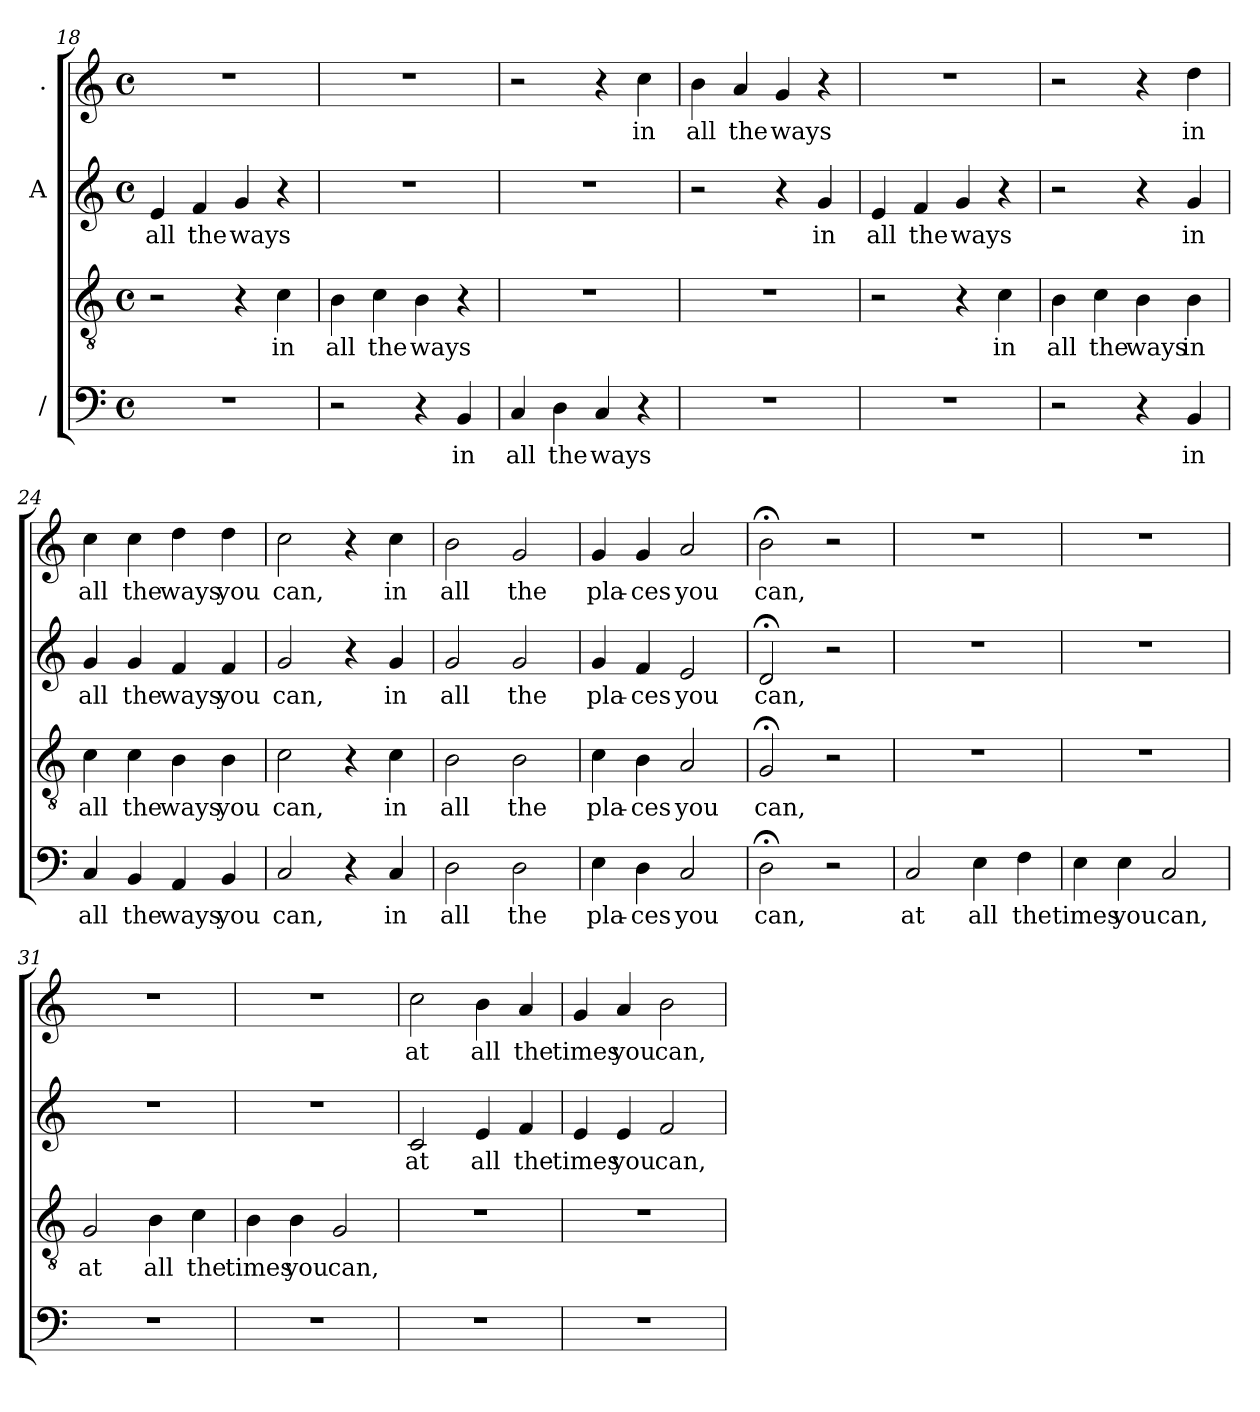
**kern	**text	**kern	**text	**kern	**text	**kern	**text
*part4	*part4	*part3	*part3	*part2	*part2	*part1	*part1
*staff4	*staff4	*staff3	*staff3	*staff2	*staff2	*staff1	*staff1
*I"/	*	*	*	*I"A	*	*I".	*
*clefF4	*	*clefGv2	*	*clefG2	*	*clefG2	*
*k[]	*	*k[]	*	*k[]	*	*k[]	*
*C:	*	*C:	*	*C:	*	*C:	*
*M4/4	*	*M4/4	*	*M4/4	*	*M4/4	*
*met(c)	*	*met(c)	*	*met(c)	*	*met(c)	*
=18	=18	=18	=18	=18	=18	=18	=18
!	!	!	!	!	!LO:LY:b	!	!
1r	.	2r	.	4e/	all	1r	.
!	!	!	!	!	!LO:LY:b	!	!
.	.	.	.	4f/	the	.	.
!	!	!	!	!	!LO:LY:b	!	!
.	.	4r	.	4g/	ways	.	.
!	!	!	!LO:LY:b	!	!	!	!
.	.	4c\	in	4r	.	.	.
=19	=19	=19	=19	=19	=19	=19	=19
!	!	!	!LO:LY:b	!	!	!	!
2r	.	4B\	all	1r	.	1r	.
!	!	!	!LO:LY:b	!	!	!	!
.	.	4c\	the	.	.	.	.
!	!	!	!LO:LY:b	!	!	!	!
4r	.	4B\	ways	.	.	.	.
!	!LO:LY:b	!	!	!	!	!	!
4BB/	in	4r	.	.	.	.	.
=20	=20	=20	=20	=20	=20	=20	=20
!	!LO:LY:b	!	!	!	!	!	!
4C/	all	1r	.	1r	.	2r	.
!	!LO:LY:b	!	!	!	!	!	!
4D\	the	.	.	.	.	.	.
!	!LO:LY:b	!	!	!	!	!	!
4C/	ways	.	.	.	.	4r	.
!	!	!	!	!	!	!	!LO:LY:b
4r	.	.	.	.	.	4cc\	in
=21	=21	=21	=21	=21	=21	=21	=21
!	!	!	!	!	!	!	!LO:LY:b
1r	.	1r	.	2r	.	4b\	all
!	!	!	!	!	!	!	!LO:LY:b
.	.	.	.	.	.	4a/	the
!	!	!	!	!	!	!	!LO:LY:b
.	.	.	.	4r	.	4g/	ways
!	!	!	!	!	!LO:LY:b	!	!
.	.	.	.	4g/	in	4r	.
=22	=22	=22	=22	=22	=22	=22	=22
!	!	!	!	!	!LO:LY:b	!	!
1r	.	2r	.	4e/	all	1r	.
!	!	!	!	!	!LO:LY:b	!	!
.	.	.	.	4f/	the	.	.
!	!	!	!	!	!LO:LY:b	!	!
.	.	4r	.	4g/	ways	.	.
!	!	!	!LO:LY:b	!	!	!	!
.	.	4c\	in	4r	.	.	.
=23	=23	=23	=23	=23	=23	=23	=23
!	!	!	!LO:LY:b	!	!	!	!
2r	.	4B\	all	2r	.	2r	.
!	!	!	!LO:LY:b	!	!	!	!
.	.	4c\	the	.	.	.	.
!	!	!	!LO:LY:b	!	!	!	!
4r	.	4B\	ways	4r	.	4r	.
!	!LO:LY:b	!	!LO:LY:b	!	!LO:LY:b	!	!LO:LY:b
4BB/	in	4B\	in	4g/	in	4dd\	in
!!LO:PB:g=z
=24	=24	=24	=24	=24	=24	=24	=24
!	!LO:LY:b	!	!LO:LY:b	!	!LO:LY:b	!	!LO:LY:b
4C/	all	4c\	all	4g/	all	4cc\	all
!	!LO:LY:b	!	!LO:LY:b	!	!LO:LY:b	!	!LO:LY:b
4BB/	the	4c\	the	4g/	the	4cc\	the
!	!LO:LY:b	!	!LO:LY:b	!	!LO:LY:b	!	!LO:LY:b
4AA/	ways	4B\	ways	4f/	ways	4dd\	ways
!	!LO:LY:b	!	!LO:LY:b	!	!LO:LY:b	!	!LO:LY:b
4BB/	you	4B\	you	4f/	you	4dd\	you
=25	=25	=25	=25	=25	=25	=25	=25
!	!LO:LY:b	!	!LO:LY:b	!	!LO:LY:b	!	!LO:LY:b
2C/	can,	2c\	can,	2g/	can,	2cc\	can,
4r	.	4r	.	4r	.	4r	.
!	!LO:LY:b	!	!LO:LY:b	!	!LO:LY:b	!	!LO:LY:b
4C/	in	4c\	in	4g/	in	4cc\	in
=26	=26	=26	=26	=26	=26	=26	=26
!	!LO:LY:b	!	!LO:LY:b	!	!LO:LY:b	!	!LO:LY:b
2D\	all	2B\	all	2g/	all	2b\	all
!	!LO:LY:b	!	!LO:LY:b	!	!LO:LY:b	!	!LO:LY:b
2D\	the	2B\	the	2g/	the	2g/	the
=27	=27	=27	=27	=27	=27	=27	=27
!	!LO:LY:b	!	!LO:LY:b	!	!LO:LY:b	!	!LO:LY:b
4E\	pla-	4c\	pla-	4g/	pla-	4g/	pla-
!	!LO:LY:b	!	!LO:LY:b	!	!LO:LY:b	!	!LO:LY:b
4D\	-ces	4B\	-ces	4f/	-ces	4g/	-ces
!	!LO:LY:b	!	!LO:LY:b	!	!LO:LY:b	!	!LO:LY:b
2C/	you	2A/	you	2e/	you	2a/	you
=28	=28	=28	=28	=28	=28	=28	=28
!	!LO:LY:b	!	!LO:LY:b	!	!LO:LY:b	!	!LO:LY:b
2D;<\	can,	2G;/	can,	2d;/	can,	2b;<\	can,
2r	.	2r	.	2r	.	2r	.
=29	=29	=29	=29	=29	=29	=29	=29
!	!LO:LY:b	!	!	!	!	!	!
2C/	at	1r	.	1r	.	1r	.
!	!LO:LY:b	!	!	!	!	!	!
4E\	all	.	.	.	.	.	.
!	!LO:LY:b	!	!	!	!	!	!
4F\	the	.	.	.	.	.	.
=30	=30	=30	=30	=30	=30	=30	=30
!	!LO:LY:b	!	!	!	!	!	!
4E\	times	1r	.	1r	.	1r	.
!	!LO:LY:b	!	!	!	!	!	!
4E\	you	.	.	.	.	.	.
!	!LO:LY:b	!	!	!	!	!	!
2C/	can,	.	.	.	.	.	.
=31	=31	=31	=31	=31	=31	=31	=31
!	!	!	!LO:LY:b	!	!	!	!
1r	.	2G/	at	1r	.	1r	.
!	!	!	!LO:LY:b	!	!	!	!
.	.	4B\	all	.	.	.	.
!	!	!	!LO:LY:b	!	!	!	!
.	.	4c\	the	.	.	.	.
=32	=32	=32	=32	=32	=32	=32	=32
!	!	!	!LO:LY:b	!	!	!	!
1r	.	4B\	times	1r	.	1r	.
!	!	!	!LO:LY:b	!	!	!	!
.	.	4B\	you	.	.	.	.
!	!	!	!LO:LY:b	!	!	!	!
.	.	2G/	can,	.	.	.	.
!!LO:LB:g=z
=33	=33	=33	=33	=33	=33	=33	=33
!	!	!	!	!	!LO:LY:b	!	!LO:LY:b
1r	.	1r	.	2c/	at	2cc\	at
!	!	!	!	!	!LO:LY:b	!	!LO:LY:b
.	.	.	.	4e/	all	4b\	all
!	!	!	!	!	!LO:LY:b	!	!LO:LY:b
.	.	.	.	4f/	the	4a/	the
=34	=34	=34	=34	=34	=34	=34	=34
!	!	!	!	!	!LO:LY:b	!	!LO:LY:b
1r	.	1r	.	4e/	times	4g/	times
!	!	!	!	!	!LO:LY:b	!	!LO:LY:b
.	.	.	.	4e/	you	4a/	you
!	!	!	!	!	!LO:LY:b	!	!LO:LY:b
.	.	.	.	2f/	can,	2b\	can,
=	=	=	=	=	=	=	=
*-	*-	*-	*-	*-	*-	*-	*-
